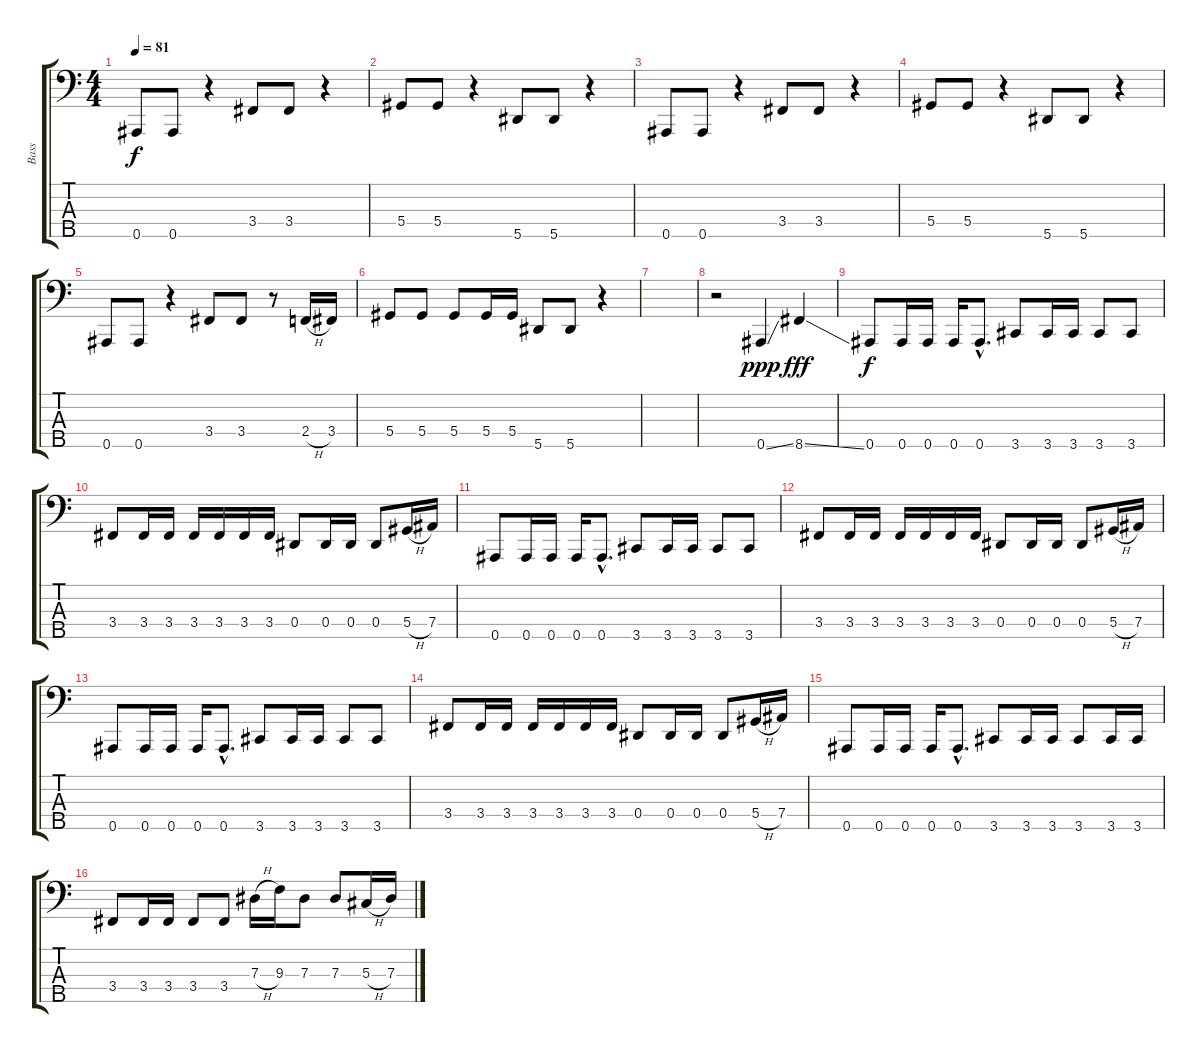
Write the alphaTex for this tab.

\track ("Bass" "Bass") {instrument electricbassfinger}
\staff {score tabs}
\tuning (Gb2 Db2 Ab1 Eb1 Bb0) {hide}
\ts (4 4)
\tempo 81
\clef f4
\ks c
0.5.8{dy f} 0.5.8 r.4 3.4.8 3.4.8 r.4 |
5.4.8 5.4.8 r.4 5.5.8 5.5.8 r.4 |
0.5.8 0.5.8 r.4 3.4.8 3.4.8 r.4 |
5.4.8 5.4.8 r.4 5.5.8 5.5.8 r.4 |
0.5.8 0.5.8 r.4 3.4.8 3.4.8 r.8 2.4{h}.16 3.4.16 |
5.4.8 5.4.8 5.4.8 5.4.16 5.4.16 5.5.8 5.5.8 r.4 |
|
r.2 0.5{ss}.4{dy ppp} 8.5{ss}.4{dy fff} |
0.5.8{dy f} 0.5.16 0.5.16 0.5.16 0.5{hac}.8{d} 3.5.8 3.5.16 3.5.16 3.5.8 3.5.8 |
3.4.8 3.4.16 3.4.16 3.4.16 3.4.16 3.4.16 3.4.16 0.4.8 0.4.16 0.4.16 0.4.8 5.4{h}.16 7.4.16 |
0.5.8 0.5.16 0.5.16 0.5.16 0.5{hac}.8{d} 3.5.8 3.5.16 3.5.16 3.5.8 3.5.8 |
3.4.8 3.4.16 3.4.16 3.4.16 3.4.16 3.4.16 3.4.16 0.4.8 0.4.16 0.4.16 0.4.8 5.4{h}.16 7.4.16 |
0.5.8 0.5.16 0.5.16 0.5.16 0.5{hac}.8{d} 3.5.8 3.5.16 3.5.16 3.5.8 3.5.8 |
3.4.8 3.4.16 3.4.16 3.4.16 3.4.16 3.4.16 3.4.16 0.4.8 0.4.16 0.4.16 0.4.8 5.4{h}.16 7.4.16 |
0.5.8 0.5.16 0.5.16 0.5.16 0.5{hac}.8{d} 3.5.8 3.5.16 3.5.16 3.5.8 3.5.16 3.5.16 |
3.4.8 3.4.16 3.4.16 3.4.8 3.4.8 7.3{h}.16 9.3.16 7.3.8 7.3.8 5.3{h}.16 7.3.16
